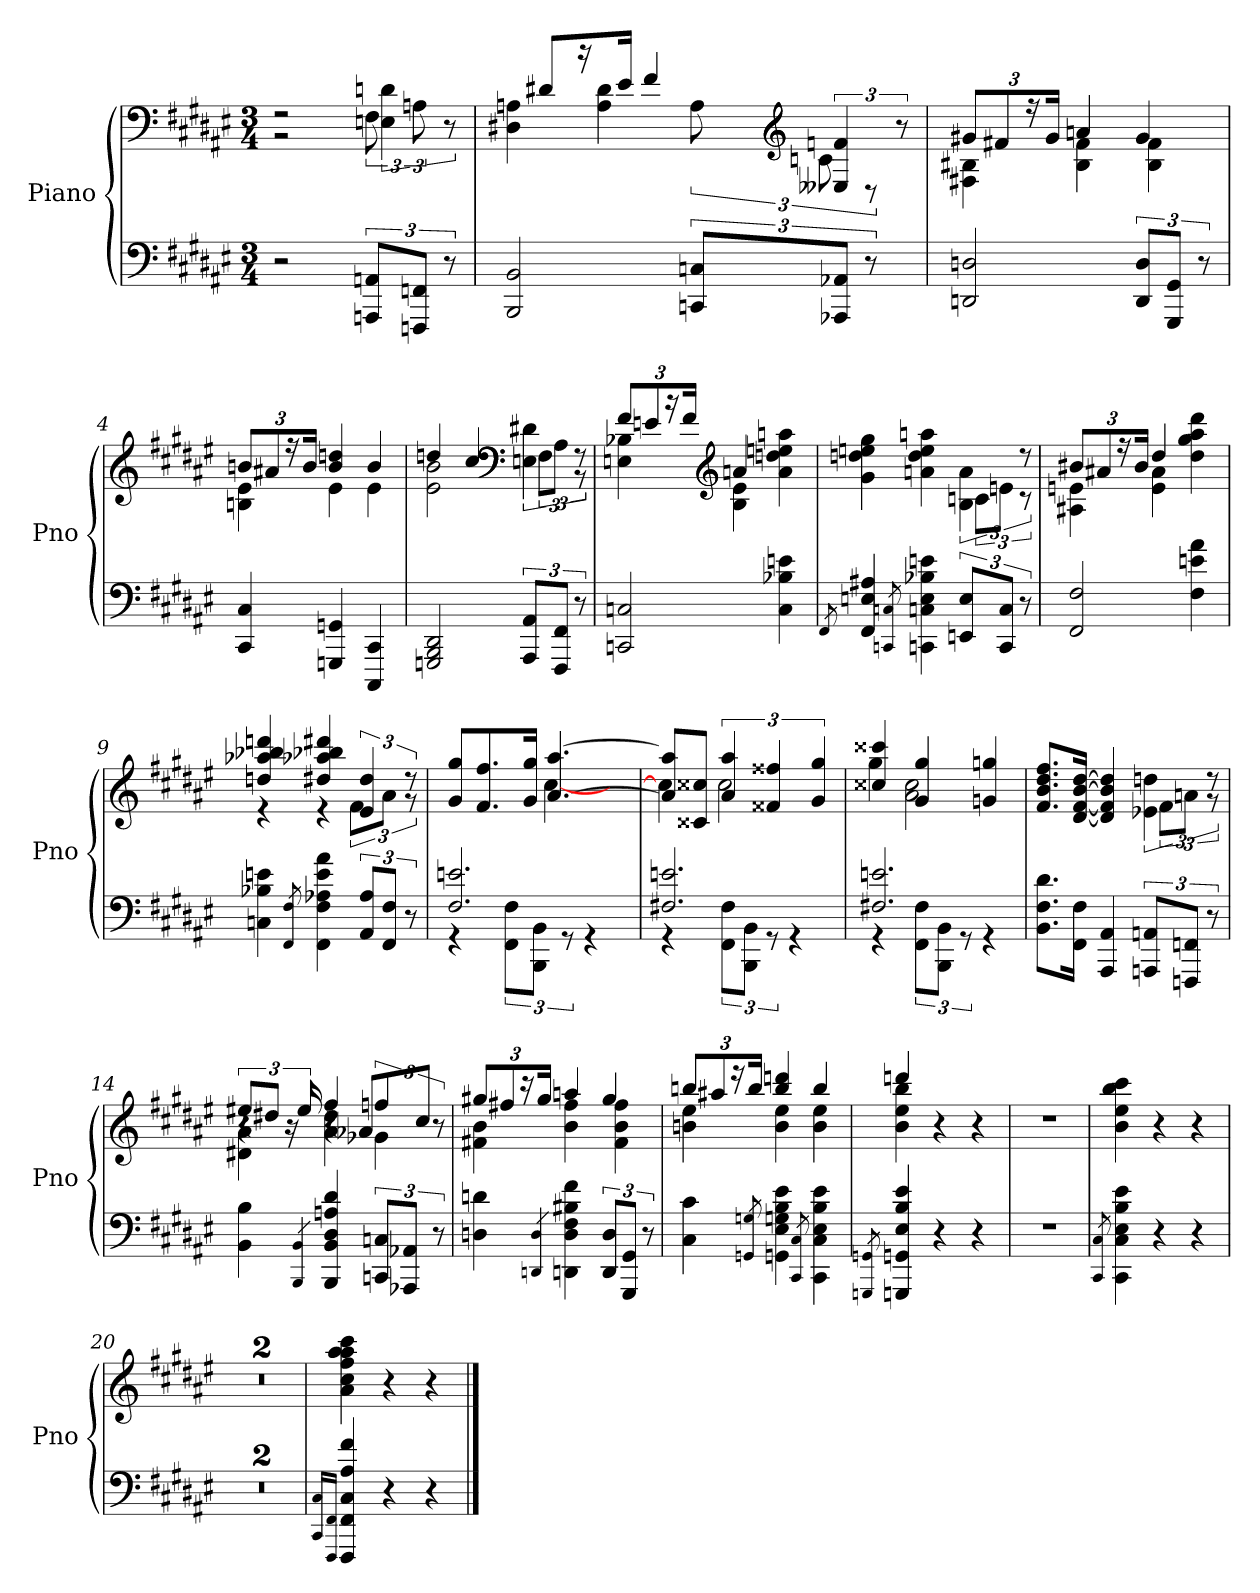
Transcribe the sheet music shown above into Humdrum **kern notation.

**kern	**kern
*part2	*part1
*staff2	*staff1
*I"Piano	*I"Piano
*I'Pno	*I'Pno
*clefF4	*clefF4
*k[f#c#g#d#a#e#]	*k[f#c#g#d#a#e#]
*M3/4	*M3/4
=1	=1
*	*^
2r	2r	2r
12AAAn/ 12AAn/L	12F#\	6En\ 6dn\
12FFFn/ 12FFn/J	12An\	.
!	!LO:N:vis=16.	!
12r	12ryy	12r
=2	=2	=2
2BBB/ 2BB/	12ryy	4D#X\ 4An\
.	8d#X/L	.
.	16r	.
.	.	4A\ 4d#\
.	16e#/Jk	.
.	4f#/	.
12CCn/ 12Cn/L	.	12A\
*	*clefG2	*
12AAA-X/ 12AA-X/J	6E--X/ 6fn/	12cn\
12r	.	12r
12ryy	12r	12ryy
=3	=3	=3
2DDn/ 2Dn/	12g#X/L	4F#X\ 4B#X\
.	12f#X/	.
.	24r	.
.	24g#/Jk	.
.	4an/	4B#\ 4f#\
12DD/ 12D/L	4g#/	4B#\ 4f#\
12GGG#/ 12GG#/J	.	.
12r	.	.
!!LO:LB:g=z	!!
=4	=4	=4
4CC#/ 4C#/	12bn/L	4Bn\ 4e#\
.	12a#X/	.
.	24r	.
.	24b/Jk	.
4GGGn/ 4GGn/	4b/ 4ddn/	4e#\
4CCC#/ 4CC#/	4b/	4e#\
=5	=5	=5
2GGGn/ 2BBB/ 2DD#/	4ddn/	2e#\ 2b\
.	4cc#/	.
*	*clefF4	*
12AAA#/ 12AA#/L	6En\ 6d#X\	12F#\L
12FFF#/ 12FF#/J	.	12A#\J
12r	12r	12r
=6	=6	=6
2CCn/ 2Cn/	12f#/L	4En\ 4B-X\
.	12en/	.
.	24r	.
.	24f#/Jk	.
*	*clefG2	*
.	4an/	4B-\ 4e\
4C\ 4B-X\ 4en\	4ryy	4a\ 4ddn\ 4een\ 4aan\
=7	=7	=7
8qFF#/	.	.
4FF#/ 4En/ 4A#X/	2ryy	4g#\ 4ddn\ 4een\ 4gg#\
8qCCn/ 8qCn/	.	.
4CC\ 4C\ 4E\ 4B-X\ 4en\	.	4an\ 4dd\ 4ee\ 4aan\
12EEn/ 12E/L	6B\ 6a\	12cn\L
12CC/ 12C/J	.	12en\J
12r	12r	12r
!!LO:LB:g=z	!!
=8	=8	=8
2FF#/ 2F#/	12b#X/L	4A#X\ 4en\
.	12a#X/	.
.	24r	.
.	24b#/Jk	.
.	4dd#/	4e\ 4a#\
4F#\ 4en\ 4a#\	4ryy	4dd#\ 4gg#\ 4aa#\ 4ddd#\
=9	=9	=9
4Cn\ 4B-X\ 4en\	4ddn/ 4aa-X/ 4bb-X/ 4dddn/	4r
8qFF#/ 8qF#/	.	.
4FF#\ 4F#\ 4A-X\ 4e\ 4a#\	4dd#X/ 4aa-X/ 4bb-X/ 4ddd#X/	4r
12AA#/ 12A-/L	6e#/ 6dd#/	12f#\L
12FF#/ 12F#/J	.	12a#\J
12r	12r	12r
=10	=10	=10
*^	*	*
2.F#/ 2.en/	4r	8g#/ 8gg#/L	4.ryy
.	.	8.f#/ 8.ff#/	.
.	12FF#\ 12F#\L	.	.
.	.	16g#/ 16gg#/Jk	.
.	12BBB\ 12BB\J	.	.
.	.	[4.a#/ [4.aa#/	[4cc#\
.	12r	.	.
.	4r	.	.
.	.	.	8ryy
=11	=11	=11	=11
2.F#X/ 2.en/	4r	8a#/] 8aa#/]L	4cc#\]
.	.	8c##X/ 8cc##X/J	.
.	12FF#\ 12F#\L	6a#/ 6aa#/	2cc##\
.	12BBB\ 12BB\J	.	.
.	12r	6f##X/ 6ff##X/	.
.	4r	.	.
.	.	6g#/ 6gg#/	.
!!LO:LB:g=z	!!
=12	=12	=12	=12
2.F#X/ 2.en/	4r	4cc##X/ 4ccc##X/	4gg#\
.	12FF#\ 12F#\L	4g#/ 4gg#/	2a#\ 2cc##\
.	12BBB\ 12BB\J	.	.
.	12r	.	.
.	4r	4gn/ 4ggn/	.
*v	*v	*	*
=13	=13	=13
8.BB\ 8.F#\ 8.d#\L	8.f#/ 8.b/ 8.dd#/ 8.ff#/L	2ryy
16FF#\ 16F#\Jk	[16d#/ [16f#/ [16b/ [16dd#/Jk	.
4AAA#/ 4AA#/	4d#/] 4f#/] 4b/] 4dd#/]	.
12AAAn/ 12AAn/L	6e-X\ 6ddn\	12f#\L
12FFFn/ 12FFn/J	.	12an\J
12r	12r	12r
=14	=14	=14
*	*	*^
4BB\ 4B\	12ee#X/L	4d#X\ 4a#\	4r
.	12dd#X/J	.	.
.	24r	.	.
.	24ee#/	.	.
4qBBB/ 4qBB/	.	.	.
4BBB/ 4BB/ 4D#/ 4An/ 4d#/	4ff#/	4a#\ 4dd#\	4r
12CCn/ 12Cn/L	6ffn/	4g-X\	8a-X/L
12AAA-X/ 12AA-X/J	.	.	.
.	.	.	8cc#/J
12r	12r	.	.
*	*	*v	*v
=15	=15	=15
4Dn\ 4dn\	12gg#X/L	4f#X\ 4b\
.	12ff#X/	.
.	24r	.
.	24gg#/Jk	.
4qDDn/ 4qD/	.	.
4DD\ 4D\ 4F#\ 4B#X\ 4f#\	4aan/	4b\ 4ff#\
12DD/ 12D/L	4gg#/	4f#\ 4b\ 4ff#\
12GGG#/ 12GG#/J	.	.
12r	.	.
!!LO:LB:g=z	!!
=16	=16	=16
4C#\ 4c#\	12bbn/L	4bn\ 4ee#\
.	12aa#X/	.
.	24r	.
.	24bb/Jk	.
8qGGn/ 8qGn/	.	.
4GG\ 4E#\ 4G\ 4B\ 4e#\	4bb/ 4dddn/	4b\ 4ee#\
8qCC#/ 8qC#/	.	.
4CC#\ 4C#\ 4E#\ 4B\ 4e#\	4bb/	4b\ 4ee#\
=17	=17	=17
8qGGGn/ 8qGGn/	.	.
4GGG/ 4GG/ 4E#/ 4B/ 4e#/	4dddn/	4b\ 4ee#\ 4bb\
4r	4r	2ryy
4r	4r	.
*	*v	*v
=18	=18
2.r	2.r
=19	=19
8qCC#/ 8qC#/	.
4CC#\ 4C#\ 4E#\ 4B\ 4e#\	4b\ 4ee#\ 4bb\ 4ccc#\
4r	4r
4r	4r
=20	=20
2.r	2.r
=21	=21
2.r	2.r
=22	=22
16qCC#/ 16qC#/LL	.
16qFFF#/ 16qFF#/JJ	.
4FFF#/ 4FF#/ 4C#/ 4A#/ 4f#/	4a#\ 4cc#\ 4ff#\ 4aa#\ 4aa#\ 4ccc#\
4r	4r
4r	4r
==	==
*-	*-
